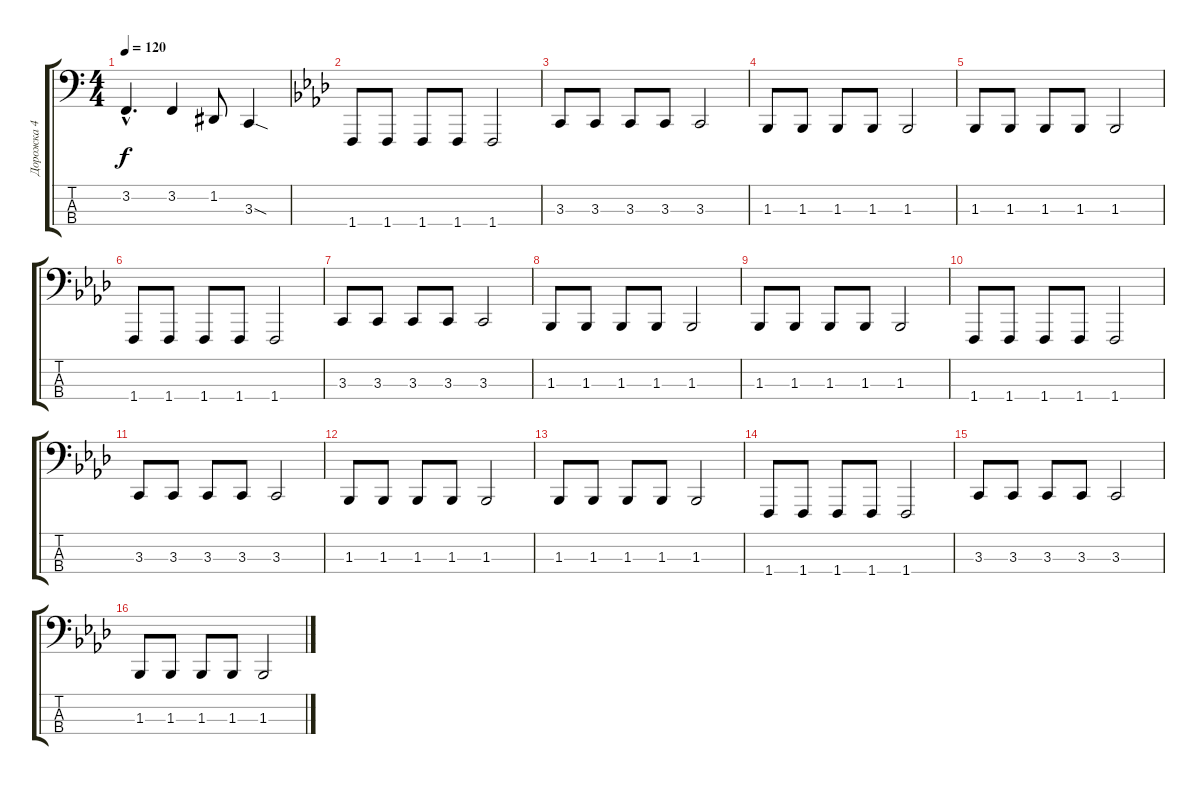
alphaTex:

\track ("Дорожка 4" "Дорожка 4") {instrument acousticgrandpiano}
\staff {score tabs}
\tuning (G2 D2 A1 E1) {hide}
\ts (4 4)
\tempo 120
\clef f4
\ks c
3.2{hac}.4{d dy f} 3.2.4 1.2.8 3.3{sod}.4 |
\ks fminor
1.4.8 1.4.8 1.4.8 1.4.8 1.4.2 |
3.3.8 3.3.8 3.3.8 3.3.8 3.3.2 |
1.3.8 1.3.8 1.3.8 1.3.8 1.3.2 |
1.3.8 1.3.8 1.3.8 1.3.8 1.3.2 |
1.4.8 1.4.8 1.4.8 1.4.8 1.4.2 |
3.3.8 3.3.8 3.3.8 3.3.8 3.3.2 |
1.3.8 1.3.8 1.3.8 1.3.8 1.3.2 |
1.3.8 1.3.8 1.3.8 1.3.8 1.3.2 |
1.4.8 1.4.8 1.4.8 1.4.8 1.4.2 |
3.3.8 3.3.8 3.3.8 3.3.8 3.3.2 |
1.3.8 1.3.8 1.3.8 1.3.8 1.3.2 |
1.3.8 1.3.8 1.3.8 1.3.8 1.3.2 |
1.4.8 1.4.8 1.4.8 1.4.8 1.4.2 |
3.3.8 3.3.8 3.3.8 3.3.8 3.3.2 |
1.3.8 1.3.8 1.3.8 1.3.8 1.3.2
